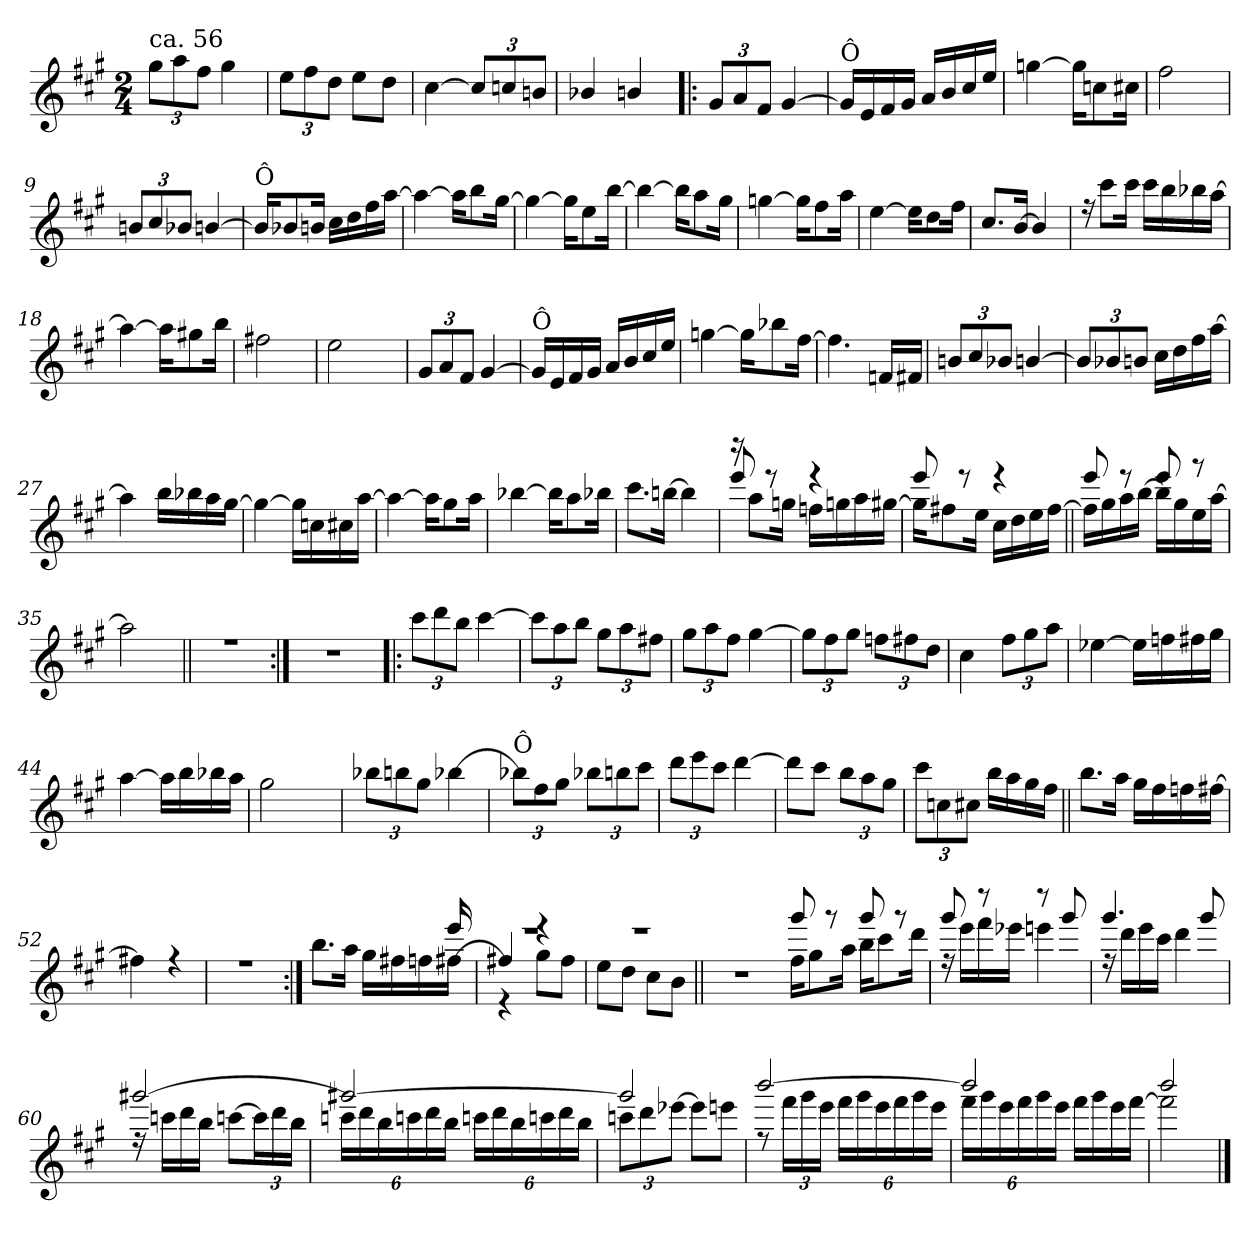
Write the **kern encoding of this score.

**kern
*part1
*staff1
*clefG2
*k[f#c#g#]
*A:
*M2/4
=1
*^
!LO:TX:a:t=ca. 56	!
12gg#!\L	4ryy
12aa!\	.
12ff#!\J	.
4gg#!\	4ryy
=2	=2
12ee!\L	4ryy
12ff#!\	.
12dd!\J	.
8ee!\L	4ryy
8dd!\J	.
=3	=3
[<4cc#!\	4ryy
12cc#!/L]	4ryy
12ccn!/	.
12bn!/J	.
=4	=4
4b-X!/	4ryy
4bn!/	4ryy
!!LO:LB:g=z	!!
=5!|:	=5!|:
12g#/L	2ryy
12a/	.
12f#/J	.
[>4g#/	.
=6	=6
!LO:TX:a:t=Ô	!
16g#/LL]	2ryy
16e/	.
16f#/	.
16g#/JJ	.
16a/LL	.
16b/	.
16cc#/	.
16ee/JJ	.
=7	=7
[<4ggn\	2ryy
16gg\KL]	.
8ccn\	.
16cc#X\Jk	.
=8	=8
2ff#\	2ryy
=9	=9
12bn/L	2ryy
12cc#/	.
12b-X/J	.
[>4bn/	.
!!LO:LB:g=z	!!
=10	=10
!LO:TX:a:t=Ô	!
16b/KL]	2ryy
8b-X/	.
16bn/Jk	.
16cc#\LL	.
16dd\	.
16ff#\	.
[<16aa\JJ	.
=11	=11
4aa\_	2ryy
16aa\KL]	.
8bb\	.
[<16gg#\Jk	.
=12	=12
4gg#\_	2ryy
16gg#\KL]	.
8ee\	.
[<16bb\Jk	.
=13	=13
4bb\_	2ryy
16bb\KL]	.
8aa\	.
16gg#\Jk	.
=14	=14
[<4ggn\	4ryy
16gg\KL]	4ryy
8ff#\	.
16aa\Jk	.
!!LO:LB:g=z	!!
=15	=15
[<4ee\	2ryy
16ee\KL]	.
8dd\	.
16ff#\Jk	.
=16	=16
8.cc#/L	2ryy
[>16b/Jk	.
4b/]	.
=17	=17
16rff	4ryy
8ccc#\L	.
16ccc#\Jk	.
16ccc#\LL	4ryy
16bb\	.
16bb-X\	.
[<16aa\JJ	.
=18	=18
4aa\_	4ryy
16aa\KL]	4ryy
8gg#X\	.
16bb\Jk	.
=19	=19
2ff#X\	2ryy
!!LO:LB:g=z	!!
=20	=20
2ee\	4ryy
.	4ryy
=21	=21
12g#/L	2ryy
12a/	.
12f#/J	.
[>4g#/	.
=22	=22
!LO:TX:a:t=Ô	!
16g#/LL]	2ryy
16e/	.
16f#/	.
16g#/JJ	.
16a/LL	.
16b/	.
16cc#/	.
16ee/JJ	.
=23	=23
[<4ggn\	2ryy
16gg\KL]	.
8bb-X\	.
[<16ff#\Jk	.
=24	=24
4.ff#\]	2ryy
16fn/LL	.
16f#X/JJ	.
!!LO:LB:g=z	!!
=25	=25
12bn/L	2ryy
12cc#/	.
12b-X/J	.
[>4bn/	.
=26	=26
12b/L]	2ryy
12b-X/	.
12bn/J	.
16cc#\LL	.
16dd\	.
16ff#\	.
[<16aa\JJ	.
=27	=27
4aa\]	2ryy
16bb\LL	.
16bb-X\	.
16aa\	.
[<16gg#\JJ	.
=28	=28
4gg#\_	4ryy
16gg#\LL]	4ryy
16ccn\	.
16cc#X\	.
[<16aa\JJ	.
=29	=29
4aa\_	2ryy
16aa\KL]	.
8gg#\	.
16aa\Jk	.
!!LO:LB:g=z	!!
=30	=30
[<4bb-X\	2ryy
16bb-\KL]	.
8aa\	.
16bb-X\Jk	.
=31	=31
8.ccc#\L	2ryy
[<16bbn\Jk	.
4bb\]	.
=32	=32
*	*^
16r	8ryy	8eee!/
8aa\L	.	.
.	8ryy	8reee
16ggn\Jk	.	.
16ffn\LL	4ryy	4reee
16ggn\	.	.
16aa\	.	.
[>16gg#X\JJ	.	.
=33	=33	=33
16gg#\KL]	8ryy	8eee!/
8ff#X\	.	.
.	8ryy	8reee
16ee\Jk	.	.
16cc#\LL	4ryy	4reee
16dd\	.	.
16ee\	.	.
[>16ff#\JJ	.	.
!!LO:LB:g=z	!!	!!
=34||	=34||	=34||
16ff#\LL]	8ryy	8eee!/
16gg#\	.	.
16aa\	8ryy	8reee
[>16bb\JJ	.	.
16bb\LL]	8ryy	8eee!/
16gg#\	.	.
16ee\	8ryy	8rfff
[>16aa\JJ	.	.
*	*v	*v
=35	=35
2aa\]	2ryy
=36||	=36||
2r	2ryy
=37:|!	=37:|!
2r	4ryy
.	4ryy
!!LO:PB:g=z	!!
=38!|:	=38!|:
12ccc#\L	4ryy
12ddd\	.
12bb\J	.
[<4ccc#\	4ryy
=39	=39
12ccc#\L]	4ryy
12aa\	.
12bb\J	.
12gg#\L	4ryy
12aa\	.
12ff#X\J	.
=40	=40
12gg#\L	2ryy
12aa\	.
12ff#\J	.
[<4gg#\	.
=41	=41
12gg#\L]	2ryy
12ff#\	.
12gg#\J	.
12ffn\L	.
12ff#X\	.
12dd\J	.
!!LO:LB:g=z	!!
=42	=42
4cc#\	4ryy
12ff#\L	4ryy
12gg#\	.
12aa\J	.
=43	=43
[<4ee-X\	2ryy
16ee-\LL]	.
16ffn\	.
16ff#X\	.
16gg#\JJ	.
=44	=44
[<4aa\	4ryy
16aa\LL]	4ryy
16bb\	.
16bb-X\	.
16aa\JJ	.
=45	=45
2gg#\	4ryy
.	4ryy
!!LO:LB:g=z	!!
=46	=46
12bb-X\L	2ryy
12bbn\	.
12gg#\J	.
[<4bb-X\	.
=47	=47
!LO:TX:a:t=Ô	!
12bb-X\L]	2ryy
12ff#\	.
12gg#\J	.
12bb-X\L	.
12bbn\	.
12ccc#\J	.
=48	=48
12ddd\L	2ryy
12eee\	.
12ccc#\J	.
[<4ddd\	.
=49	=49
8ddd\L]	2ryy
8ccc#\J	.
12bb\L	.
12aa\	.
12gg#\J	.
!!LO:LB:g=z	!!
=50	=50
12ccc#\L	2ryy
12ccn\	.
12cc#X\J	.
16bb\LL	.
16aa\	.
16gg#\	.
16ff#\JJ	.
=51||	=51||
8.bb\L	4ryy
16aa\Jk	.
16gg#\LL	4ryy
16ff#\	.
16ffn\	.
[<16ff#X\JJ	.
=52	=52
4ff#X\]	2ryy
4rff	.
=53	=53
2r	2ryy
!!LO:LB:g=z	!!
=54:|!	=54:|!
*	*^
8.bb\L	4ryy	4..ryy
16aa\Jk	.	.
16gg#\LL	8.ryy	.
16ff#X\	.	.
16ffn\	.	.
[<16ff#X\JJ	16ryy	16eee!/
=55	=55	=55
4ff#X/]	4re	2reee
4rddd	8gg#!\L	.
.	8ff#!\J	.
*	*v	*v
=55X551	=55X551
8ee!\L	2reee
8dd!\J	.
8cc#!\L	.
8b!\J	.
*v	*v
=56||
2r
!!LO:LB:g=z
=57-
*^
*	*^
16ff#\KL	8ryy	8ggg#!/
8gg#\	.	.
.	8ryy	8rggg
16aa\Jk	.	.
16bb\KL	8ryy	8ggg#!/
8ccc#\	.	.
.	8ryy	8rggg
16ddd\Jk	.	.
=58	=58	=58
16rff	8ryy	8ggg#!/
16eee\LL	.	.
16fff#\	8ryy	8rcccc
16eee-X\JJ	.	.
4eeen\	8ryy	8rcccc
.	8ryy	8ggg#!/
=59	=59	=59
16rff	4.ryy	4.ggg#!/
16ddd\LL	.	.
16eee\	.	.
16ccc#\JJ	.	.
4ddd\	.	.
.	8ryy	8ggg#!/
!!LO:LB:g=z	!!	!!
=60	=60	=60
!	!	!LO:N:head=open
16rff	2ryy	[>2ggg#X!/
16cccn\LL	.	.
16ddd\	.	.
16bb\JJ	.	.
[>8cccn\L	.	.
24ccc\L]	.	.
24ddd\	.	.
24bb\JJ	.	.
=61	=61	=61
!	!	!LO:N:head=open
24cccn\LL	2ryy	2ggg#X!/_
24ddd\	.	.
24bb\	.	.
24cccn\	.	.
24ddd\	.	.
24bb\JJ	.	.
24cccn\LL	.	.
24ddd\	.	.
24bb\	.	.
24cccn\	.	.
24ddd\	.	.
24bb\JJ	.	.
=62	=62	=62
!	!	!LO:N:head=open
12cccn\L	4.ryy	2ggg#!/]
12ddd\	.	.
[>12eee-X\J	.	.
8eee-\L]	.	.
8eeen\J	8ryy	.
!!LO:LB:g=z	!!	!!
=63	=63	=63
!	!	!LO:N:head=open
8rff	2ryy	[>2bbb!/
24fff#\LL	.	.
24ggg#\	.	.
24eee\JJ	.	.
24fff#\LL	.	.
24ggg#\	.	.
24eee\	.	.
24fff#\	.	.
24ggg#\	.	.
24eee\JJ	.	.
=64	=64	=64
!	!	!LO:N:head=open
24fff#\LL	4ryy	2bbb!/]
24ggg#\	.	.
24eee\	.	.
24fff#\	.	.
24ggg#\	.	.
24eee\JJ	.	.
16fff#\LL	4ryy	.
16ggg#\	.	.
16eee\	.	.
[>16fff#\JJ	.	.
=65	=65	=65
!	!	!LO:N:head=open
2fff#\]	2ryy	2bbb!/
*v	*v	*v
==
*-
